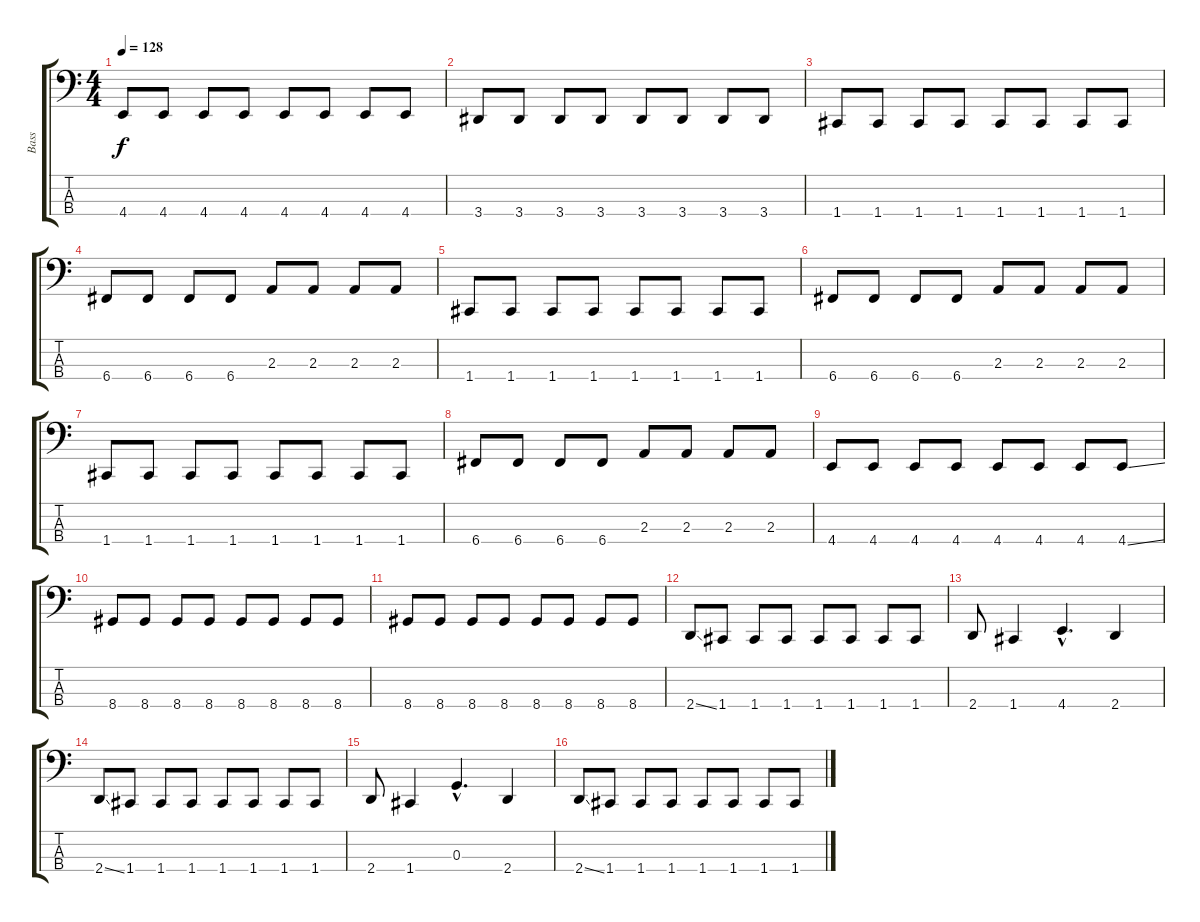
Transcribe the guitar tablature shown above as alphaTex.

\track ("Bass" "Bass") {instrument electricbassfinger}
\staff {score tabs}
\tuning (F2 C2 G1 C1) {hide}
\ts (4 4)
\tempo 128
\clef f4
\ks c
4.4.8{dy f} 4.4.8 4.4.8 4.4.8 4.4.8 4.4.8 4.4.8 4.4.8 |
3.4.8 3.4.8 3.4.8 3.4.8 3.4.8 3.4.8 3.4.8 3.4.8 |
1.4.8 1.4.8 1.4.8 1.4.8 1.4.8 1.4.8 1.4.8 1.4.8 |
6.4.8 6.4.8 6.4.8 6.4.8 2.3.8 2.3.8 2.3.8 2.3.8 |
1.4.8 1.4.8 1.4.8 1.4.8 1.4.8 1.4.8 1.4.8 1.4.8 |
6.4.8 6.4.8 6.4.8 6.4.8 2.3.8 2.3.8 2.3.8 2.3.8 |
1.4.8 1.4.8 1.4.8 1.4.8 1.4.8 1.4.8 1.4.8 1.4.8 |
6.4.8 6.4.8 6.4.8 6.4.8 2.3.8 2.3.8 2.3.8 2.3.8 |
4.4.8 4.4.8 4.4.8 4.4.8 4.4.8 4.4.8 4.4.8 4.4{ss}.8 |
8.4.8 8.4.8 8.4.8 8.4.8 8.4.8 8.4.8 8.4.8 8.4.8 |
8.4.8 8.4.8 8.4.8 8.4.8 8.4.8 8.4.8 8.4.8 8.4.8 |
2.4{ss}.8 1.4.8 1.4.8 1.4.8 1.4.8 1.4.8 1.4.8 1.4.8 |
2.4.8 1.4.4 4.4{hac}.4{d} 2.4.4 |
2.4{ss}.8 1.4.8 1.4.8 1.4.8 1.4.8 1.4.8 1.4.8 1.4.8 |
2.4.8 1.4.4 0.3{hac}.4{d} 2.4.4 |
2.4{ss}.8 1.4.8 1.4.8 1.4.8 1.4.8 1.4.8 1.4.8 1.4.8
